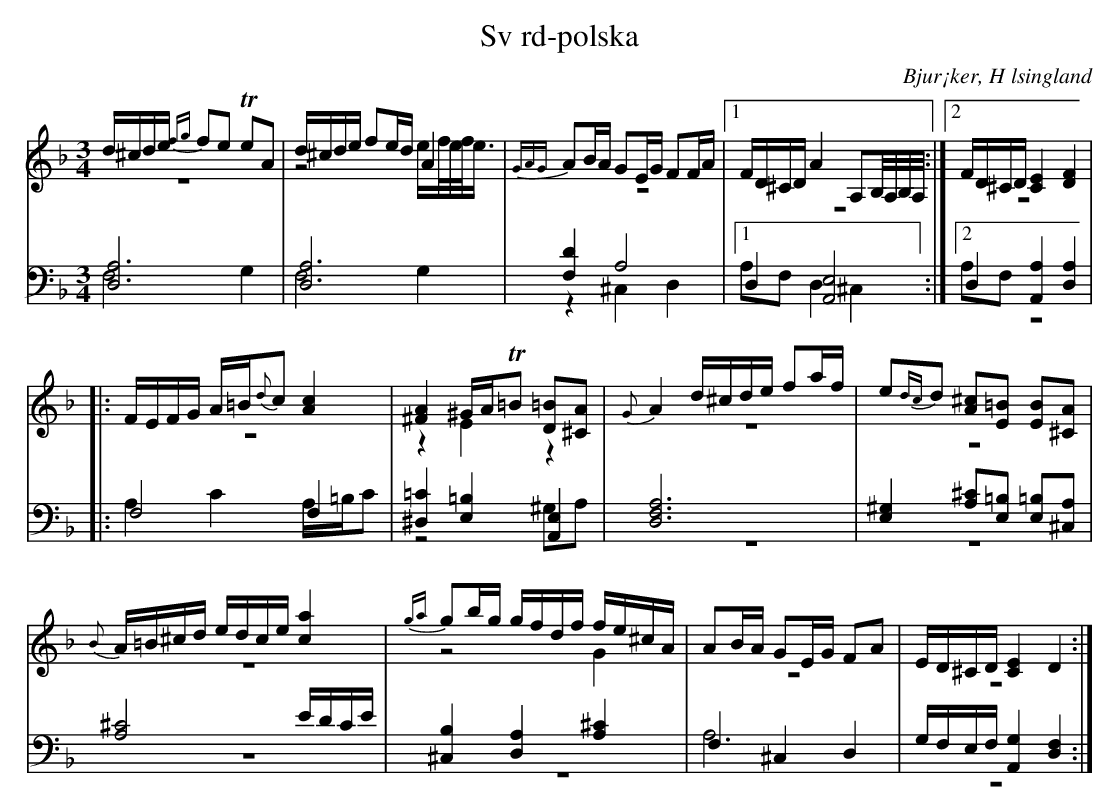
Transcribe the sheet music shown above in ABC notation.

X:1
T: Sv rd-polska
O: Bjur¡ker, H lsingland
M: 3/4
L: 1/8
K: Dm
V:1
V:2 merge
V:3
V:4 merge
V:1
d/^c/d/e/ {fg}fe TeA|d/^c/d/e/ fe/d/ A2|{GAG}AB/A/ GE/G/ FF/A/|1 F/D/^C/D/ A2 A,B,//A,//B,//A,//:|2 F/D/^C/D/ [C2E2] [D2F2]|
|:F/E/F/G/ A/=B/{d}c [A2c2]|[^F2A2] ^G/A/T=B [D=B][^CA]|{G}A2 d/^c/d/e/ fa/f/|e{dc}d [A^c][E=B] [EB][^CA]|
{B}A/=B/^c/d/ e/d/c/e/ [c2a2]|{ga}gb/g/ g/f/d/f/ f/e/^c/A/|AB/A/ GE/G/ FA|E/D/^C/D/ [C2E2] D2:|
V:2
z6|z4 e/f//e//f//e3/4|z6|1 z6:|2 z6|
|:z6|z2 E2 z2|z6|z6|
z6|z4 G2|z6|z6:|
V:3 clef=bass
[D,6A,6]|[D,6A,6]|[F,2D2] A,4|1 D,2 [A,,4E,4]:|2 D,2 [A,,2A,2] [D,2A,2]|
|:F,4 F,2|[^D,2=C2] [E,2=B,2] [A,,2E,2]|[D,6F,6A,6]|[E,2^G,2] [A,^C][E,=B,] [E,=B,][^C,A,]|
[A,4^C4] E/D/C/E/|[^C,2B,2]  [D,2A,2] [A,2^C2]|F,2 ^C,2 D,2|G,/F,/E,/F,/ [A,,2G,2] [D,2F,2]:|
V:4 clef=bass
F,4 G,2|F,4 G,2|z2 ^C,2 D,2|1 A,F, D,2 ^C,2:|2 A,F,  z4|
|:A,2 C2 A,/=B,/C|z4 ^G,A,|z6|z6|
z6|z6|A,6|z6:|
